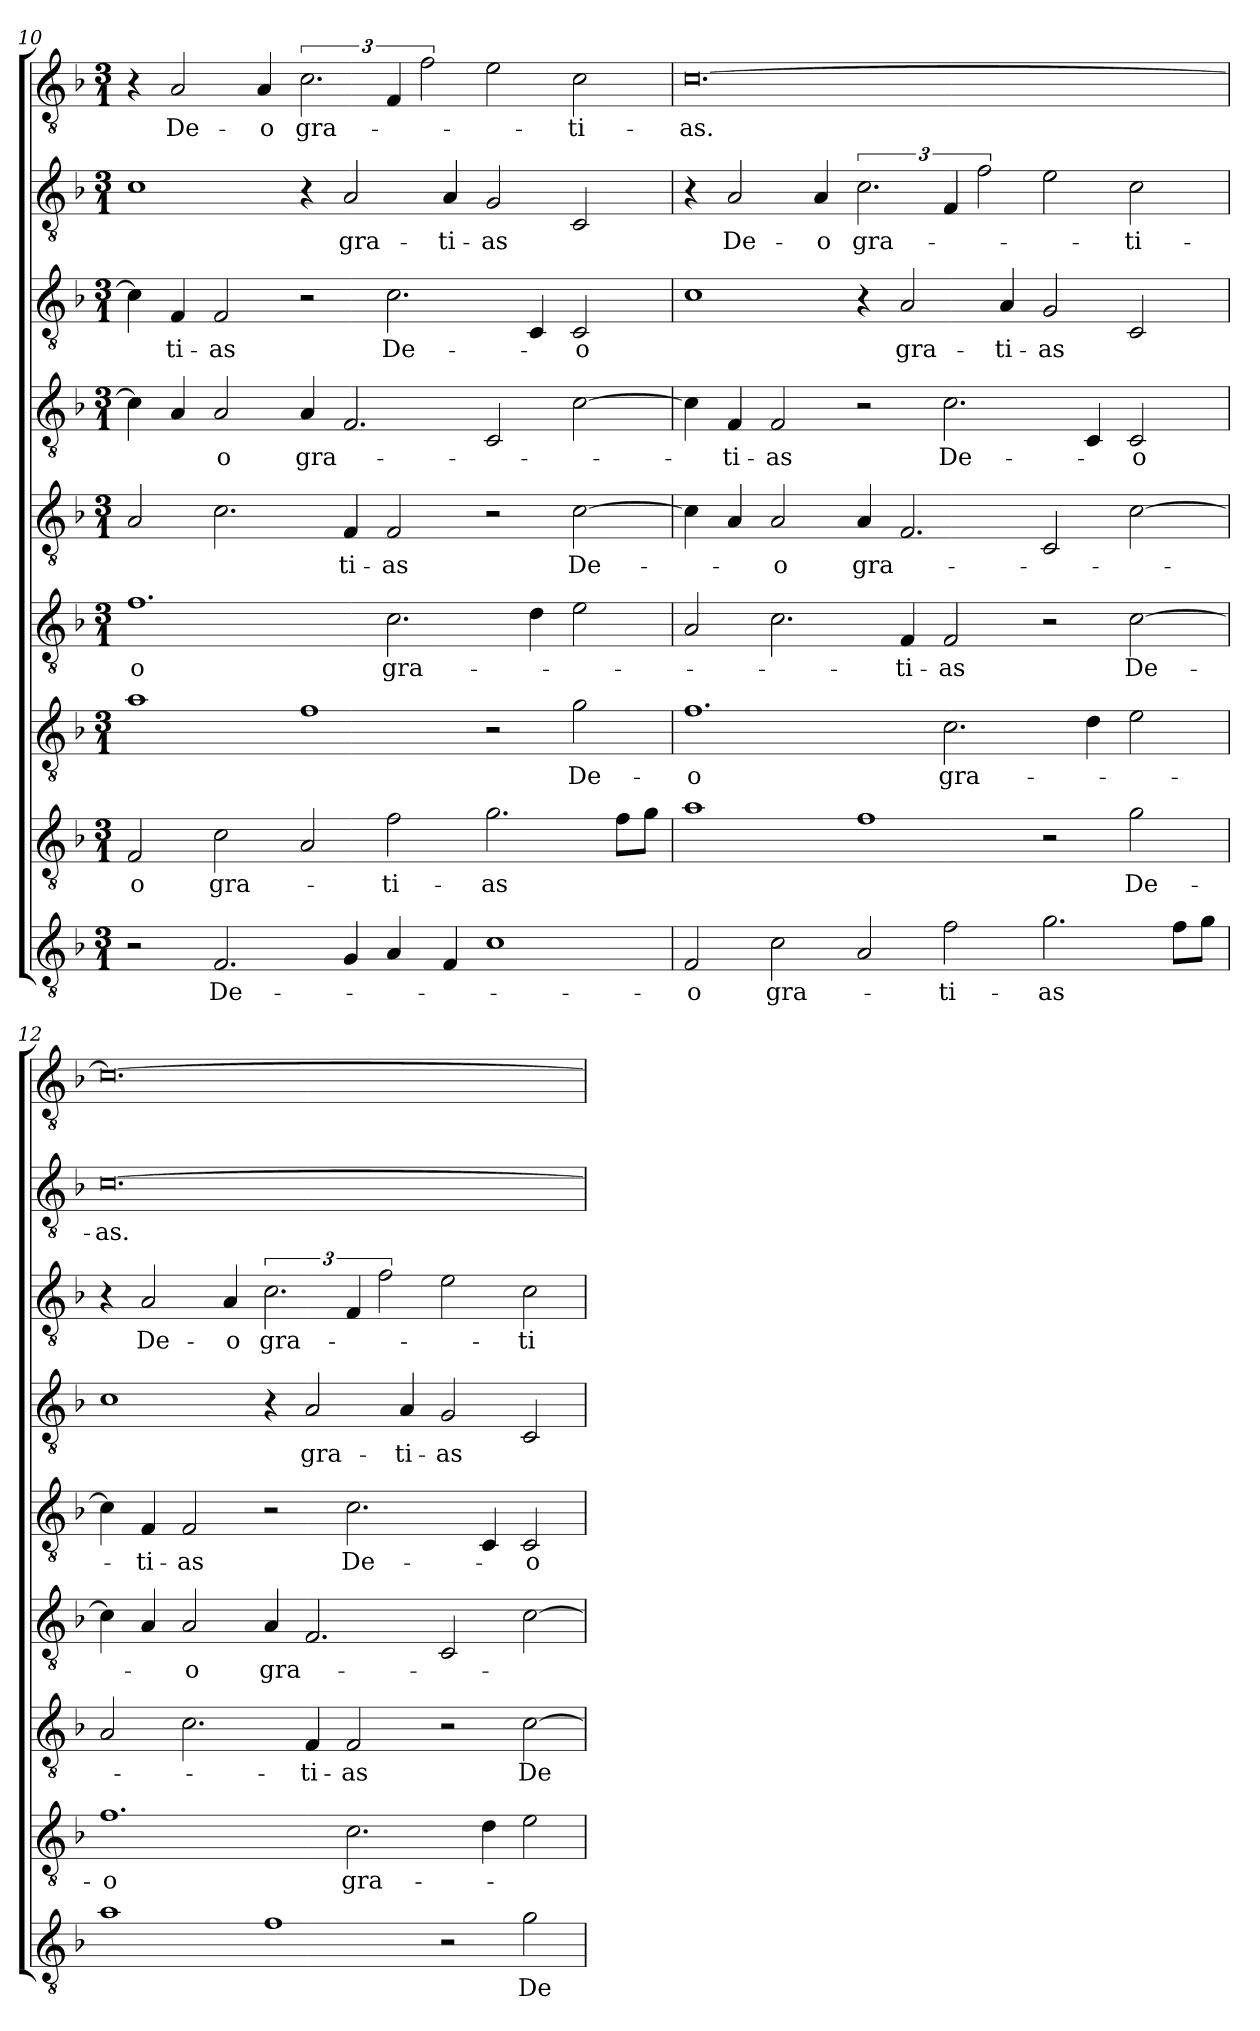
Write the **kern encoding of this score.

**kern	**text	**kern	**text	**kern	**text	**kern	**text	**kern	**text	**kern	**text	**kern	**text	**kern	**text	**kern	**text
*part9	*part9	*part8	*part8	*part7	*part7	*part6	*part6	*part5	*part5	*part4	*part4	*part3	*part3	*part2	*part2	*part1	*part1
*staff9	*staff9	*staff8	*staff8	*staff7	*staff7	*staff6	*staff6	*staff5	*staff5	*staff4	*staff4	*staff3	*staff3	*staff2	*staff2	*staff1	*staff1
*clefGv2	*	*clefGv2	*	*clefGv2	*	*clefGv2	*	*clefGv2	*	*clefGv2	*	*clefGv2	*	*clefGv2	*	*clefGv2	*
*k[b-]	*	*k[b-]	*	*k[b-]	*	*k[b-]	*	*k[b-]	*	*k[b-]	*	*k[b-]	*	*k[b-]	*	*k[b-]	*
*F:	*	*F:	*	*F:	*	*F:	*	*F:	*	*F:	*	*F:	*	*F:	*	*F:	*
*M3/1	*	*M3/1	*	*M3/1	*	*M3/1	*	*M3/1	*	*M3/1	*	*M3/1	*	*M3/1	*	*M3/1	*
=10	=10	=10	=10	=10	=10	=10	=10	=10	=10	=10	=10	=10	=10	=10	=10	=10	=10
!	!	!	!LO:LY:b	!	!	!	!LO:LY:b	!	!	!	!	!	!	!	!	!	!
2r	.	2F/	-o	1a	.	1.f	-o	2A/	.	4c\]	.	4c\]	.	1c	.	4r	.
!	!	!	!	!	!	!	!	!	!	!	!	!	!LO:LY:b	!	!	!	!LO:LY:b
.	.	.	.	.	.	.	.	.	.	4A/	.	4F/	-ti-	.	.	2A/	De-
!	!LO:LY:b	!	!LO:LY:b	!	!	!	!	!	!	!	!LO:LY:b	!	!LO:LY:b	!	!	!	!
2.F/	De-	2c\	gra-	.	.	.	.	2.c\	.	2A/	-o	2F/	-as	.	.	.	.
!	!	!	!	!	!	!	!	!	!	!	!	!	!	!	!	!	!LO:LY:b
.	.	.	.	.	.	.	.	.	.	.	.	.	.	.	.	4A/	-o
!	!	!	!	!	!	!	!	!	!	!	!LO:LY:b	!	!	!	!	!	!LO:LY:b
.	.	2A/	.	1f	.	.	.	.	.	4A/	gra-	2r	.	4r	.	3.c\	gra-
!	!	!	!	!	!	!	!	!	!LO:LY:b	!	!	!	!	!	!LO:LY:b	!	!
4G/	.	.	.	.	.	.	.	4F/	-ti-	2.F/	.	.	.	2A/	gra-	.	.
!	!	!	!LO:LY:b	!	!	!	!LO:LY:b	!	!LO:LY:b	!	!	!	!LO:LY:b	!	!	!	!
4A/	.	2f\	-ti-	.	.	2.c\	gra-	2F/	-as	.	.	2.c\	De-	.	.	6F/	.
.	.	.	.	.	.	.	.	.	.	.	.	.	.	.	.	3f\	.
!	!	!	!	!	!	!	!	!	!	!	!	!	!	!	!LO:LY:b	!	!
4F/	.	.	.	.	.	.	.	.	.	.	.	.	.	4A/	-ti-	.	.
!	!	!	!LO:LY:b	!	!	!	!	!	!	!	!	!	!	!	!LO:LY:b	!	!
1c	.	2.g\	-as	2r	.	.	.	2r	.	2C/	.	.	.	2G/	-as	2e\	.
.	.	.	.	.	.	4d\	.	.	.	.	.	4C/	.	.	.	.	.
!	!	!	!	!	!LO:LY:b	!	!	!	!LO:LY:b	!	!	!	!LO:LY:b	!	!	!	!LO:LY:b
.	.	.	.	2g\	De-	2e\	.	[2c\	De-	[2c\	.	2C/	-o	2C/	.	2c\	-ti-
.	.	8f\L	.	.	.	.	.	.	.	.	.	.	.	.	.	.	.
.	.	8g\J	.	.	.	.	.	.	.	.	.	.	.	.	.	.	.
=11	=11	=11	=11	=11	=11	=11	=11	=11	=11	=11	=11	=11	=11	=11	=11	=11	=11
!	!LO:LY:b	!	!	!	!LO:LY:b	!	!	!	!	!	!	!	!	!	!	!	!LO:LY:b
2F/	-o	1a	.	1.f	-o	2A/	.	4c\]	.	4c\]	.	1c	.	4r	.	[0.c	-as.
!	!	!	!	!	!	!	!	!	!	!	!LO:LY:b	!	!	!	!LO:LY:b	!	!
.	.	.	.	.	.	.	.	4A/	.	4F/	-ti-	.	.	2A/	De-	.	.
!	!LO:LY:b	!	!	!	!	!	!	!	!LO:LY:b	!	!LO:LY:b	!	!	!	!	!	!
2c\	gra-	.	.	.	.	2.c\	.	2A/	-o	2F/	-as	.	.	.	.	.	.
!	!	!	!	!	!	!	!	!	!	!	!	!	!	!	!LO:LY:b	!	!
.	.	.	.	.	.	.	.	.	.	.	.	.	.	4A/	-o	.	.
!	!	!	!	!	!	!	!	!	!LO:LY:b	!	!	!	!	!	!LO:LY:b	!	!
2A/	.	1f	.	.	.	.	.	4A/	gra-	2r	.	4r	.	3.c\	gra-	.	.
!	!	!	!	!	!	!	!LO:LY:b	!	!	!	!	!	!LO:LY:b	!	!	!	!
.	.	.	.	.	.	4F/	-ti-	2.F/	.	.	.	2A/	gra-	.	.	.	.
!	!LO:LY:b	!	!	!	!LO:LY:b	!	!LO:LY:b	!	!	!	!LO:LY:b	!	!	!	!	!	!
2f\	-ti-	.	.	2.c\	gra-	2F/	-as	.	.	2.c\	De-	.	.	6F/	.	.	.
.	.	.	.	.	.	.	.	.	.	.	.	.	.	3f\	.	.	.
!	!	!	!	!	!	!	!	!	!	!	!	!	!LO:LY:b	!	!	!	!
.	.	.	.	.	.	.	.	.	.	.	.	4A/	-ti-	.	.	.	.
!	!LO:LY:b	!	!	!	!	!	!	!	!	!	!	!	!LO:LY:b	!	!	!	!
2.g\	-as	2r	.	.	.	2r	.	2C/	.	.	.	2G/	-as	2e\	.	.	.
.	.	.	.	4d\	.	.	.	.	.	4C/	.	.	.	.	.	.	.
!	!	!	!LO:LY:b	!	!	!	!LO:LY:b	!	!	!	!LO:LY:b	!	!	!	!LO:LY:b	!	!
.	.	2g\	De-	2e\	.	[2c\	De-	[2c\	.	2C/	-o	2C/	.	2c\	-ti-	.	.
8f\L	.	.	.	.	.	.	.	.	.	.	.	.	.	.	.	.	.
8g\J	.	.	.	.	.	.	.	.	.	.	.	.	.	.	.	.	.
!!LO:LB:g=z
=12	=12	=12	=12	=12	=12	=12	=12	=12	=12	=12	=12	=12	=12	=12	=12	=12	=12
!	!	!	!LO:LY:b	!	!	!	!	!	!	!	!	!	!	!	!LO:LY:b	!	!
1a	.	1.f	-o	2A/	.	4c\]	.	4c\]	.	1c	.	4r	.	[0.c	-as.	0.c_	.
!	!	!	!	!	!	!	!	!	!LO:LY:b	!	!	!	!LO:LY:b	!	!	!	!
.	.	.	.	.	.	4A/	.	4F/	-ti-	.	.	2A/	De-	.	.	.	.
!	!	!	!	!	!	!	!LO:LY:b	!	!LO:LY:b	!	!	!	!	!	!	!	!
.	.	.	.	2.c\	.	2A/	-o	2F/	-as	.	.	.	.	.	.	.	.
!	!	!	!	!	!	!	!	!	!	!	!	!	!LO:LY:b	!	!	!	!
.	.	.	.	.	.	.	.	.	.	.	.	4A/	-o	.	.	.	.
!	!	!	!	!	!	!	!LO:LY:b	!	!	!	!	!	!LO:LY:b	!	!	!	!
1f	.	.	.	.	.	4A/	gra-	2r	.	4r	.	3.c\	gra-	.	.	.	.
!	!	!	!	!	!LO:LY:b	!	!	!	!	!	!LO:LY:b	!	!	!	!	!	!
.	.	.	.	4F/	-ti-	2.F/	.	.	.	2A/	gra-	.	.	.	.	.	.
!	!	!	!LO:LY:b	!	!LO:LY:b	!	!	!	!LO:LY:b	!	!	!	!	!	!	!	!
.	.	2.c\	gra-	2F/	-as	.	.	2.c\	De-	.	.	6F/	.	.	.	.	.
.	.	.	.	.	.	.	.	.	.	.	.	3f\	.	.	.	.	.
!	!	!	!	!	!	!	!	!	!	!	!LO:LY:b	!	!	!	!	!	!
.	.	.	.	.	.	.	.	.	.	4A/	-ti-	.	.	.	.	.	.
!	!	!	!	!	!	!	!	!	!	!	!LO:LY:b	!	!	!	!	!	!
2r	.	.	.	2r	.	2C/	.	.	.	2G/	-as	2e\	.	.	.	.	.
.	.	4d\	.	.	.	.	.	4C/	.	.	.	.	.	.	.	.	.
!	!LO:LY:b	!	!	!	!LO:LY:b	!	!	!	!LO:LY:b	!	!	!	!LO:LY:b	!	!	!	!
2g\	De-	2e\	.	[2c\	De-	[2c\	.	2C/	-o	2C/	.	2c\	-ti-	.	.	.	.
=	=	=	=	=	=	=	=	=	=	=	=	=	=	=	=	=	=
*-	*-	*-	*-	*-	*-	*-	*-	*-	*-	*-	*-	*-	*-	*-	*-	*-	*-
